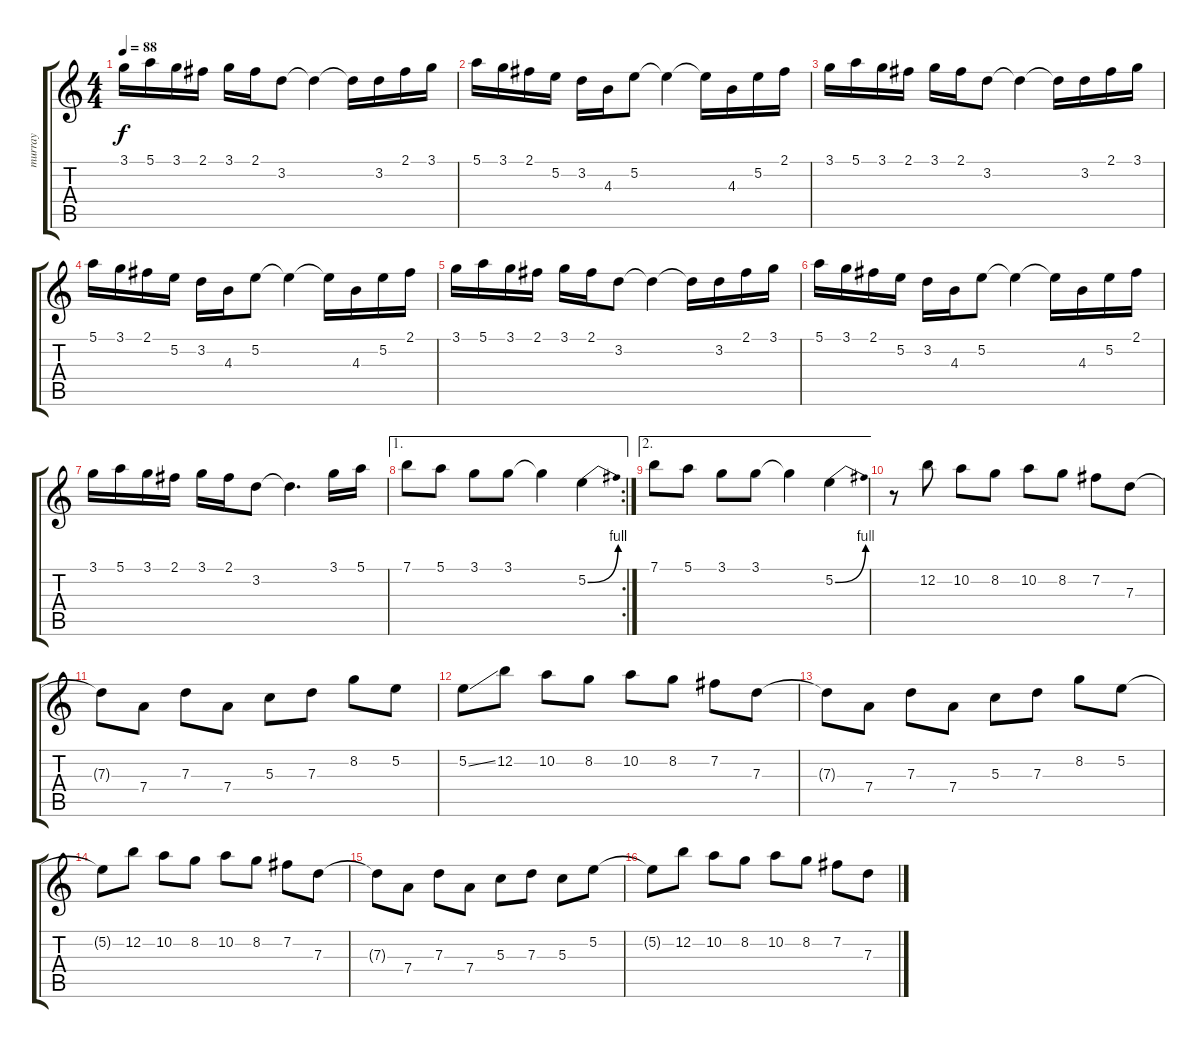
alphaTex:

\track ("murray" "murray") {instrument distortionguitar}
\staff {score tabs}
\tuning (E4 B3 G3 D3 A2 E2) {hide}
\ts (4 4)
\tempo 88
\clef g2
\ks c
3.1.16{dy f} 5.1.16 3.1.16 2.1.16 3.1.16 2.1.16 3.2.8 3.2{t}.4 3.2{t}.16 3.2.16 2.1.16 3.1.16 |
5.1.16 3.1.16 2.1.16 5.2.16 3.2.16 4.3.16 5.2.8 5.2{t}.4 5.2{t}.16 4.3.16 5.2.16 2.1.16 |
3.1.16 5.1.16 3.1.16 2.1.16 3.1.16 2.1.16 3.2.8 3.2{t}.4 3.2{t}.16 3.2.16 2.1.16 3.1.16 |
5.1.16 3.1.16 2.1.16 5.2.16 3.2.16 4.3.16 5.2.8 5.2{t}.4 5.2{t}.16 4.3.16 5.2.16 2.1.16 |
3.1.16 5.1.16 3.1.16 2.1.16 3.1.16 2.1.16 3.2.8 3.2{t}.4 3.2{t}.16 3.2.16 2.1.16 3.1.16 |
5.1.16 3.1.16 2.1.16 5.2.16 3.2.16 4.3.16 5.2.8 5.2{t}.4 5.2{t}.16 4.3.16 5.2.16 2.1.16 |
3.1.16 5.1.16 3.1.16 2.1.16 3.1.16 2.1.16 3.2.8 3.2{t}.4{d} 3.1.16 5.1.16 |
\ae 1
\rc 2
7.1.8 5.1.8 3.1.8 3.1.8 3.1{t}.4 5.2{be (bend 0 0 60 4)}.4 |
\ae 2
7.1.8 5.1.8 3.1.8 3.1.8 3.1{t}.4 5.2{be (bend 0 0 60 4)}.4 |
r.8 12.2.8 10.2.8 8.2.8 10.2.8 8.2.8 7.2.8 7.3.8 |
7.3{t}.8 7.4.8 7.3.8 7.4.8 5.3.8 7.3.8 8.2.8 5.2.8 |
5.2{ss}.8 12.2.8 10.2.8 8.2.8 10.2.8 8.2.8 7.2.8 7.3.8 |
7.3{t}.8 7.4.8 7.3.8 7.4.8 5.3.8 7.3.8 8.2.8 5.2.8 |
5.2{t}.8 12.2.8 10.2.8 8.2.8 10.2.8 8.2.8 7.2.8 7.3.8 |
7.3{t}.8 7.4.8 7.3.8 7.4.8 5.3.8 7.3.8 5.3.8 5.2.8 |
5.2{t}.8 12.2.8 10.2.8 8.2.8 10.2.8 8.2.8 7.2.8 7.3.8
